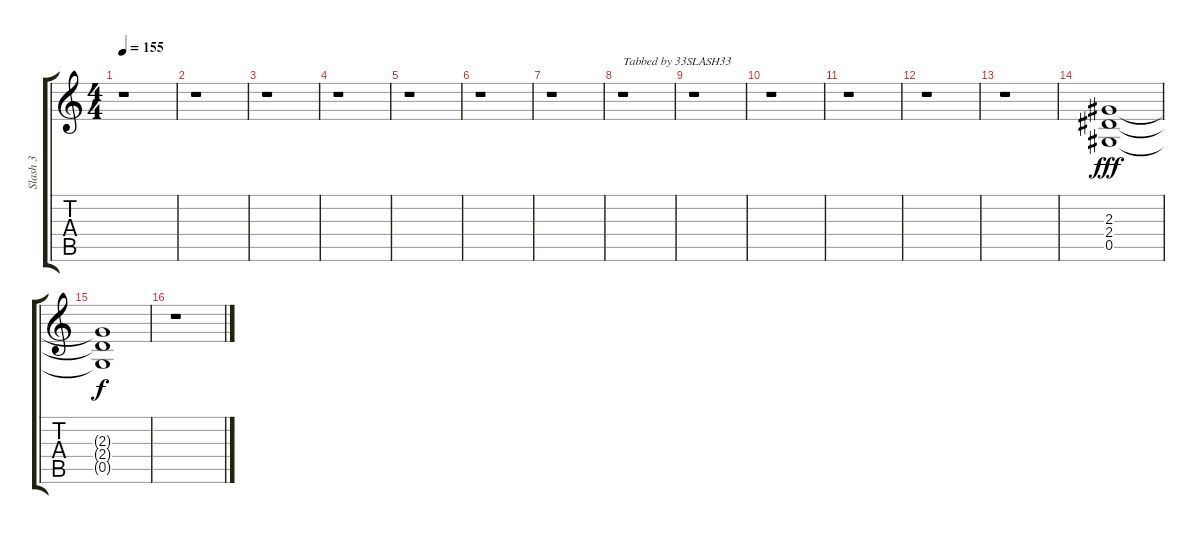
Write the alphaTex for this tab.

\track ("Slash 3" "Slash 3") {instrument distortionguitar}
\staff {score tabs}
\tuning (Eb4 Bb3 Gb3 Db3 Ab2 Eb2) {hide}
\ts (4 4)
\tempo 155
\clef g2
\ks c
r.1{dy f} |
r.1 |
r.1 |
r.1 |
r.1 |
r.1 |
r.1 |
r.1{txt "Tabbed by 33SLASH33"} |
r.1 |
r.1 |
r.1 |
r.1 |
r.1 |
(2.3 2.4 0.5).1{dy fff} |
(2.3{t} 2.4{t} 0.5{t}).1{dy f} |
r.1
